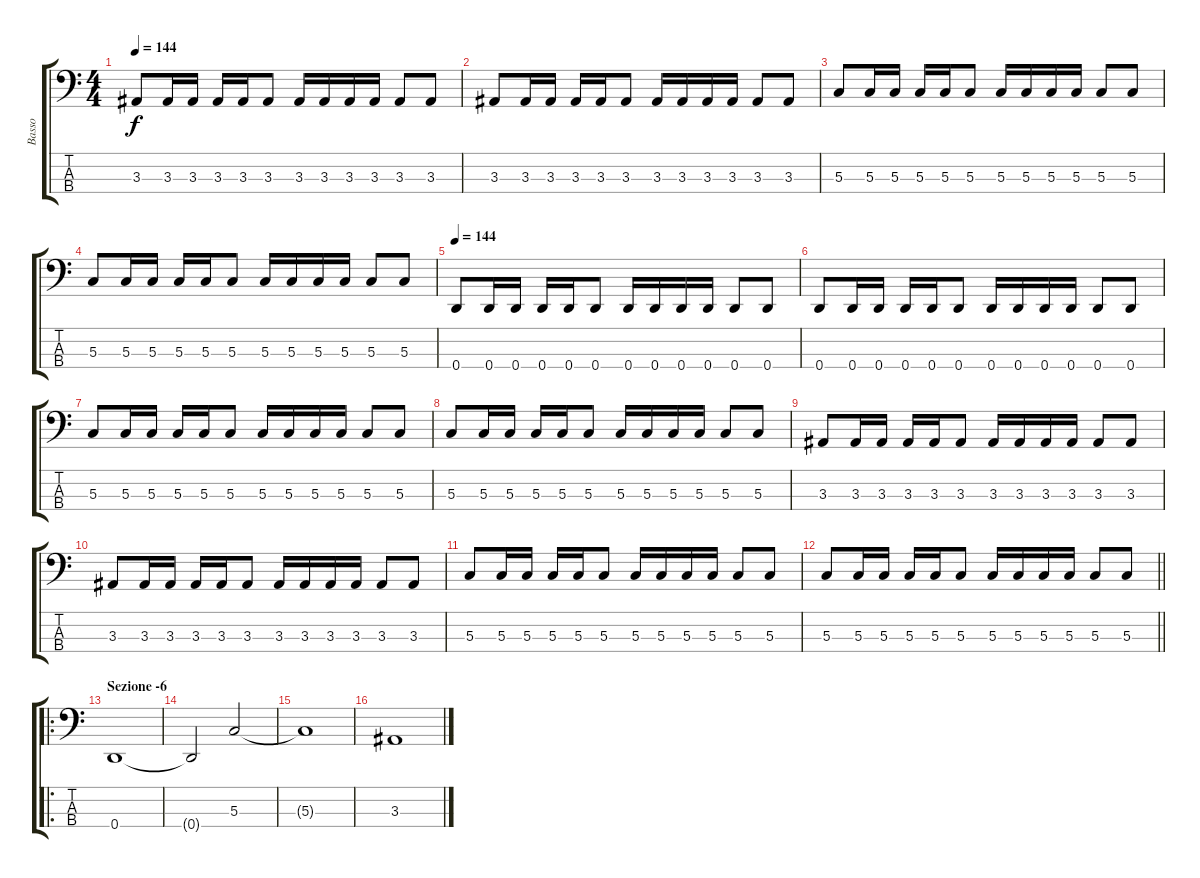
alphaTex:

\track ("Basso" "Basso") {instrument electricbassfinger}
\staff {score tabs}
\tuning (F2 C2 G1 D1) {hide}
\ts (4 4)
\tempo 144
\clef f4
\ks c
3.3.8{dy f} 3.3.16 3.3.16 3.3.16 3.3.16 3.3.8 3.3.16 3.3.16 3.3.16 3.3.16 3.3.8 3.3.8 |
3.3.8 3.3.16 3.3.16 3.3.16 3.3.16 3.3.8 3.3.16 3.3.16 3.3.16 3.3.16 3.3.8 3.3.8 |
5.3.8 5.3.16 5.3.16 5.3.16 5.3.16 5.3.8 5.3.16 5.3.16 5.3.16 5.3.16 5.3.8 5.3.8 |
5.3.8 5.3.16 5.3.16 5.3.16 5.3.16 5.3.8 5.3.16 5.3.16 5.3.16 5.3.16 5.3.8 5.3.8 |
\tempo 144
0.4.8 0.4.16 0.4.16 0.4.16 0.4.16 0.4.8 0.4.16 0.4.16 0.4.16 0.4.16 0.4.8 0.4.8 |
0.4.8 0.4.16 0.4.16 0.4.16 0.4.16 0.4.8 0.4.16 0.4.16 0.4.16 0.4.16 0.4.8 0.4.8 |
5.3.8 5.3.16 5.3.16 5.3.16 5.3.16 5.3.8 5.3.16 5.3.16 5.3.16 5.3.16 5.3.8 5.3.8 |
5.3.8 5.3.16 5.3.16 5.3.16 5.3.16 5.3.8 5.3.16 5.3.16 5.3.16 5.3.16 5.3.8 5.3.8 |
3.3.8 3.3.16 3.3.16 3.3.16 3.3.16 3.3.8 3.3.16 3.3.16 3.3.16 3.3.16 3.3.8 3.3.8 |
3.3.8 3.3.16 3.3.16 3.3.16 3.3.16 3.3.8 3.3.16 3.3.16 3.3.16 3.3.16 3.3.8 3.3.8 |
5.3.8 5.3.16 5.3.16 5.3.16 5.3.16 5.3.8 5.3.16 5.3.16 5.3.16 5.3.16 5.3.8 5.3.8 |
\barLineRight lightlight
5.3.8 5.3.16 5.3.16 5.3.16 5.3.16 5.3.8 5.3.16 5.3.16 5.3.16 5.3.16 5.3.8 5.3.8 |
\ro
\section ("" "Sezione -6")
0.4.1 |
0.4{t}.2 5.3.2 |
5.3{t}.1 |
3.3.1
